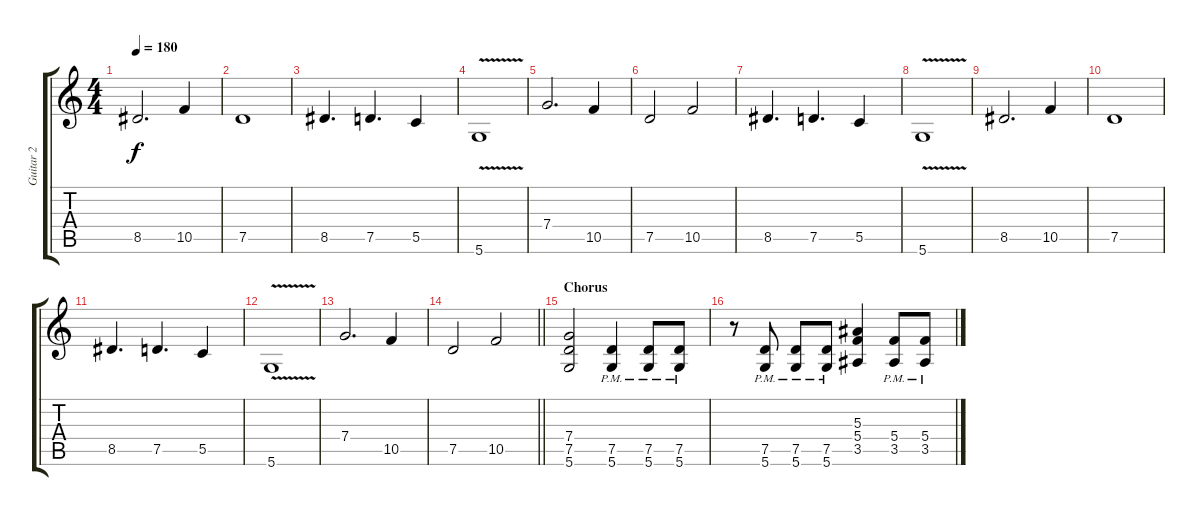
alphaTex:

\track ("Guitar 2" "Guitar 2") {instrument distortionguitar}
\staff {score tabs}
\tuning (D4 A3 F3 C3 G2 D2) {hide}
\ts (4 4)
\tempo 180
\clef g2
\ks c
8.5.2{d dy f} 10.5.4 |
7.5.1 |
8.5.4{d} 7.5.4{d} 5.5.4 |
5.6{v}.1 |
7.4.2{d} 10.5.4 |
7.5.2 10.5.2 |
8.5.4{d} 7.5.4{d} 5.5.4 |
5.6{v}.1 |
8.5.2{d} 10.5.4 |
7.5.1 |
8.5.4{d} 7.5.4{d} 5.5.4 |
5.6{v}.1 |
7.4.2{d} 10.5.4 |
\barLineRight lightlight
7.5.2 10.5.2 |
\section ("" "Chorus")
(7.4 7.5 5.6).2 (7.5{pm} 5.6{pm}).4 (7.5{pm} 5.6{pm}).8 (7.5{pm} 5.6{pm}).8 |
r.8 (7.5{pm} 5.6{pm}).8 (7.5{pm} 5.6{pm}).8 (7.5{pm} 5.6{pm}).8 (5.3 5.4 3.5).4 (5.4{pm} 3.5{pm}).8 (5.4{pm} 3.5{pm}).8
